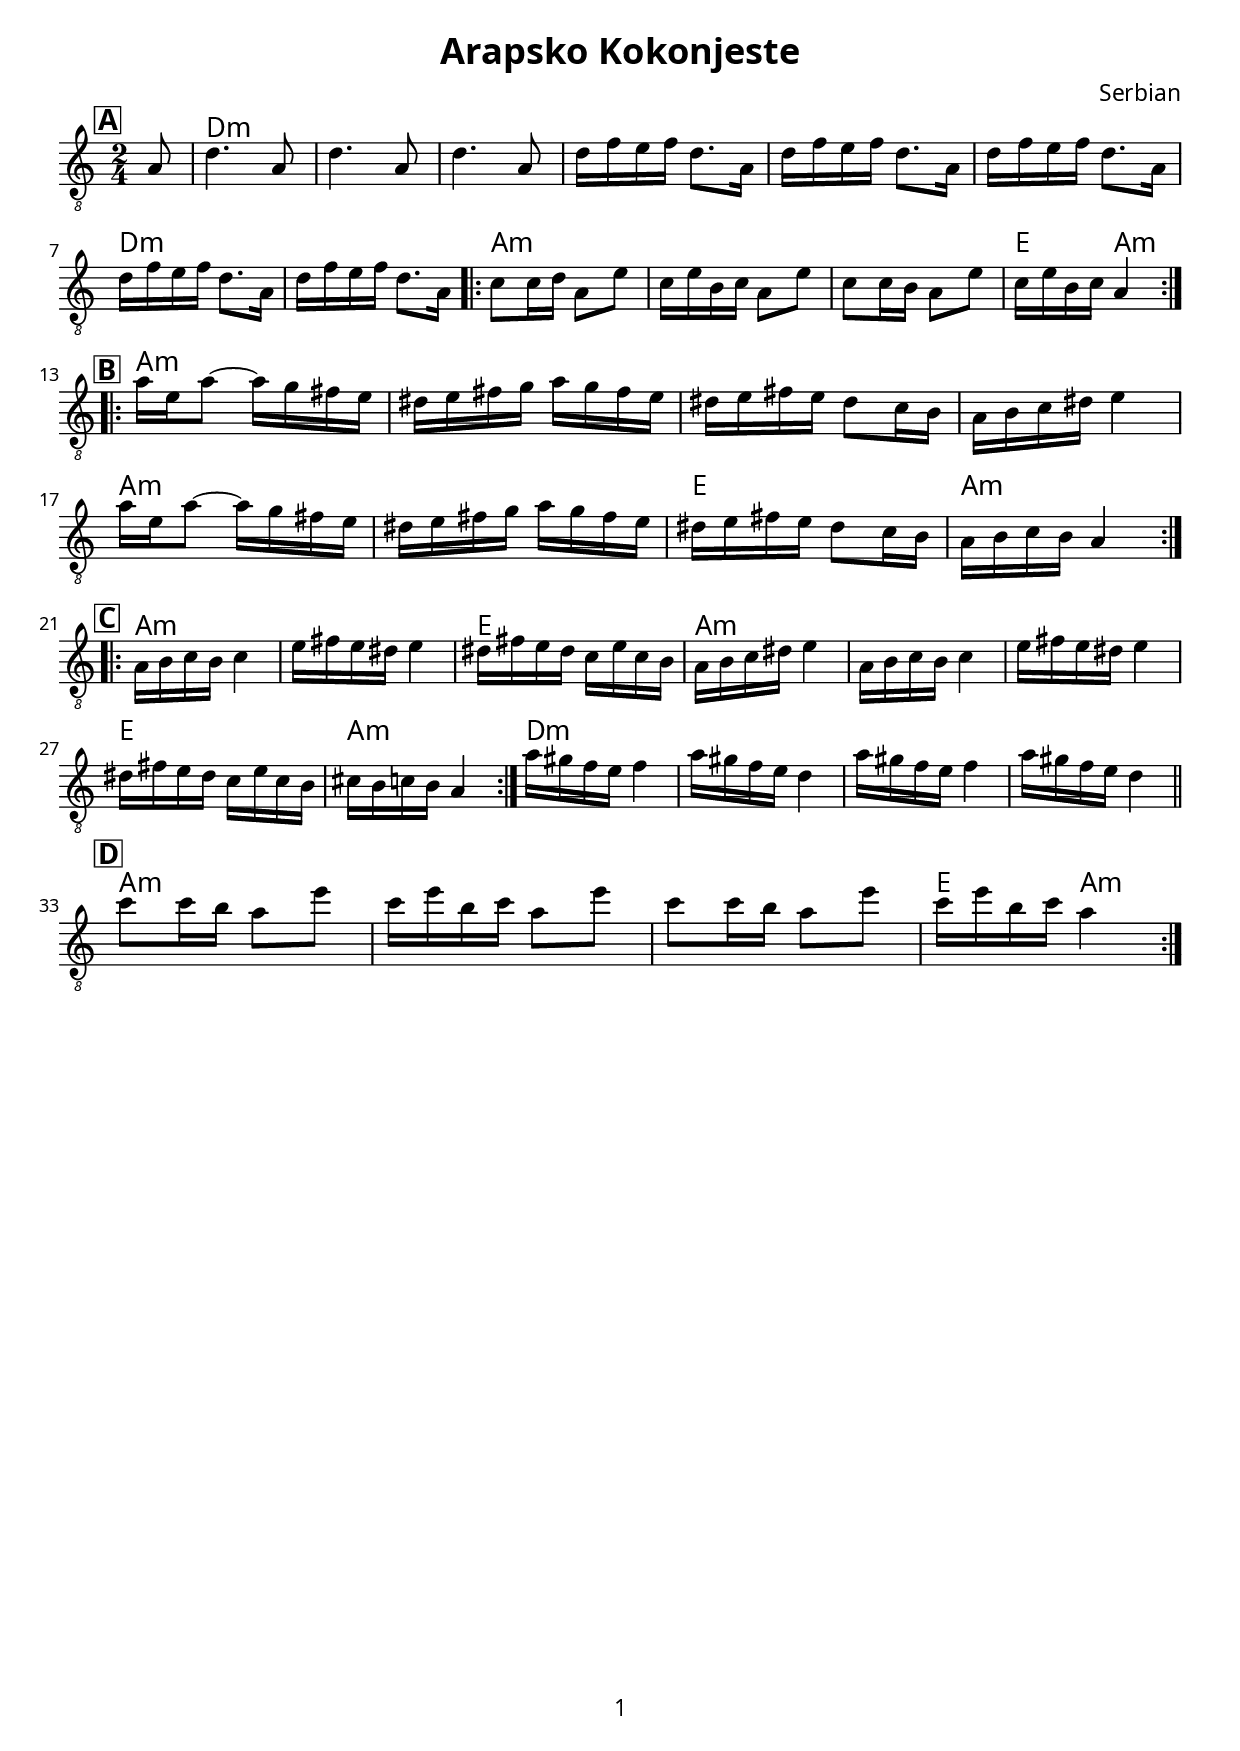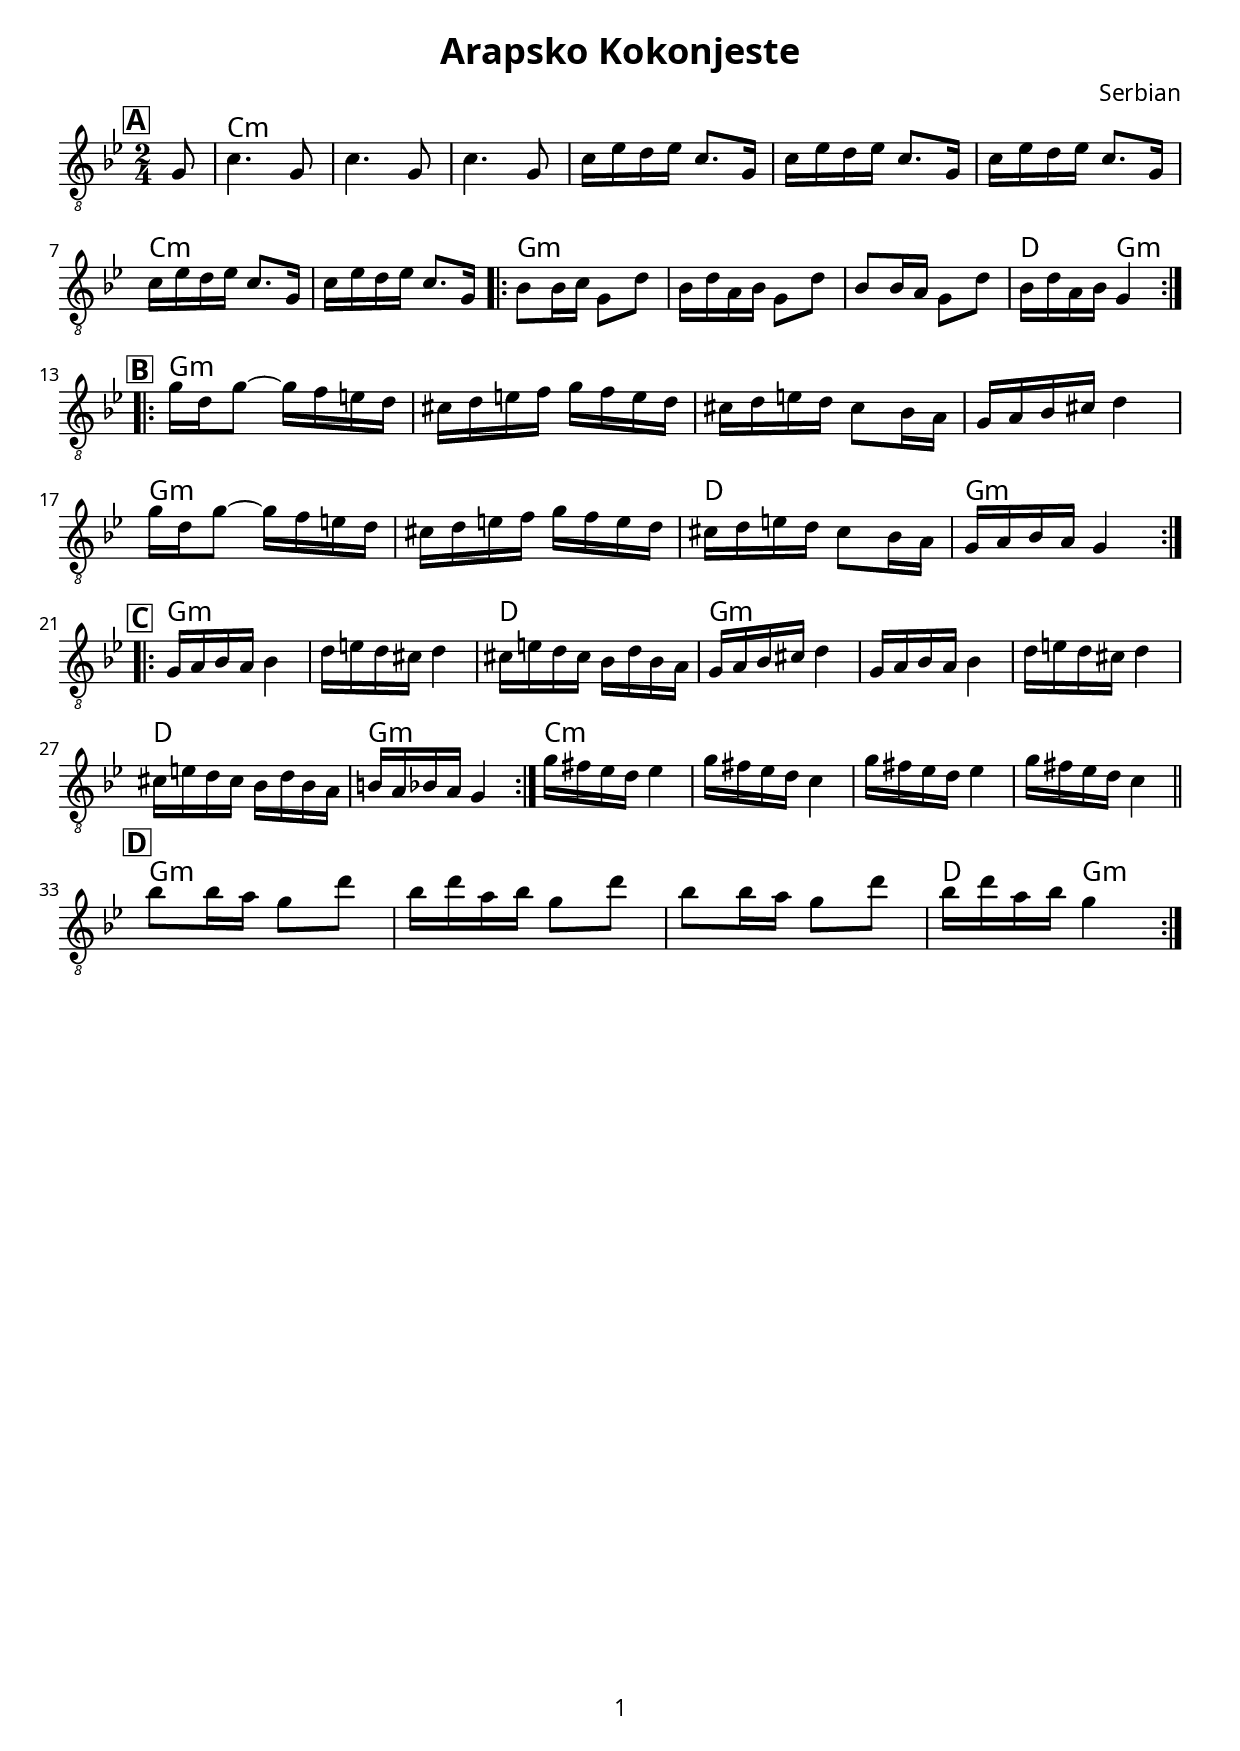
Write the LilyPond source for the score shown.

% DEFINIZIONI {{{
\version "2.18.2"

\header {
  title = "Arapsko Kokonjeste"
  composer = "Serbian"
}

\paper{
  print-first-page-number = ##t
  oddHeaderMarkup = \markup \null
  evenHeaderMarkup = \markup \null
  oddFooterMarkup = \markup {
    \fill-line {
      \on-the-fly \print-page-number-check-first
      \fromproperty #'page:page-number-string
    }
  }
  evenFooterMarkup = \oddFooterMarkup
  #(set-global-staff-size 10)

  myStaffSize = #20
  fonts = #(make-pango-font-tree
  "FontAwesome"
  "FontAwesome"
  "FontAwesome"
  (/ myStaffSize 20))
}

global = {
  \key bes \major
  \numericTimeSignature
  \time 2/4
  \set Score.markFormatter = #format-mark-box-alphabet
}
%}}}

% {{{ PARTE A
temaA = {
  \partial 8 g8 |
  c4. g8 | c4. g8 | c4. g8 | c16 ees d ees c8. g16 | 
  c16 ees d ees c8. g16 | c16 ees d ees c8. g16 | c16 ees d ees c8. g16 | c16 ees d ees c8. g16 | 
  \repeat volta 2 {
    bes8 bes16 c g8 d' | bes16 d a bes g8 d' | bes8 bes16 a g8 d' | bes16 d a bes g4 |
  } 
}

accordiA = \chordmode{
  \set chordChanges = ##t
  \partial 8 s8 |
  c2:m | c2:m | c2:m | c2:m | c2:m | c2:m | c2:m | c2:m |
  \repeat volta 2{
    g2:m | g2:m | g2:m | d4 g4:m | 
  }
}
% }}}

% {{{ PARTE B
temaB = {
  \repeat volta 2 {
    g'16 d g8~ g16 f e d | cis d e f g f e d | cis d e d cis8 bes16 a | g a bes cis d4 |
    g16 d g8~ g16 f e d | cis d e f g f e d | cis d e d cis8 bes16 a | g a bes a g4 |
  } 
}

accordiB = \chordmode{
  \repeat volta 2{
    g2:m | g2:m | g2:m | g2:m | 
    g2:m | g2:m | d2 | g2:m | 
  }
}
% }}}

% {{{ PARTE C
temaC = {
  \repeat volta 2 {
    g16 a bes a bes4 | d16 e d cis d4 | cis16 e d cis bes d bes a | g a bes cis d4 | 
    g,16 a bes a bes4 | d16 e d cis d4 | cis16 e d cis bes d bes a | b a bes a g4 |
  } 
  g'16 fis ees d ees4 | g16 fis ees d c4 | g'16 fis ees d ees4 | g16 fis ees d c4 |
}

accordiC = \chordmode{
  \repeat volta 2{
    g2:m | g2:m | d2 | g2:m | 
    g2:m | g2:m | d2 | g2:m | 
  }
  c2:m | c2:m | c2:m | c2:m | 
}
% }}}

% {{{ PARTE D
temaD = {
  \repeat volta 2 {
    bes'8 bes16 a g8 d' | bes16 d a bes g8 d' | bes bes16 a g8 d' | bes16 d a bes16 g4 |
  } 
}

accordiD = \chordmode{
  \repeat volta 2{
    g2:m | g2:m | g2:m | d4 g4:m |
  }
}
% }}}

% SCORE {{{
tema = \relative c' {
  \global 
  \mark \default
  \temaA \break
  \mark \default
  \temaB \break
  \mark \default
  \temaC \break \bar "||"
  \mark \default
  \temaD 
}

chordsPart ={
  \new ChordNames {
    \accordiA
    \accordiB
    \accordiC
    \accordiD
  }
}

temaPart = \new Staff \with {
  instrumentName = ""
  midiInstrument = "piano"
} { \clef "treble_8" \tema }

\book{
  \bookOutputSuffix "Score"
  \score {
    <<
      \chordsPart
      \temaPart
    >>
    \layout {
      indent = #0
    }
    \midi {
      \context {
        \Score
        tempoWholesPerMinute = #(ly:make-moment 190 4)
      }
    }
  }
}

\book{
  \bookOutputSuffix "Bb"
  \score {
    <<
      \transpose c d { \chordsPart }
      \transpose c d { \temaPart}
    >>
    \layout {
      indent = #0
    }
  }
}
% }}}
